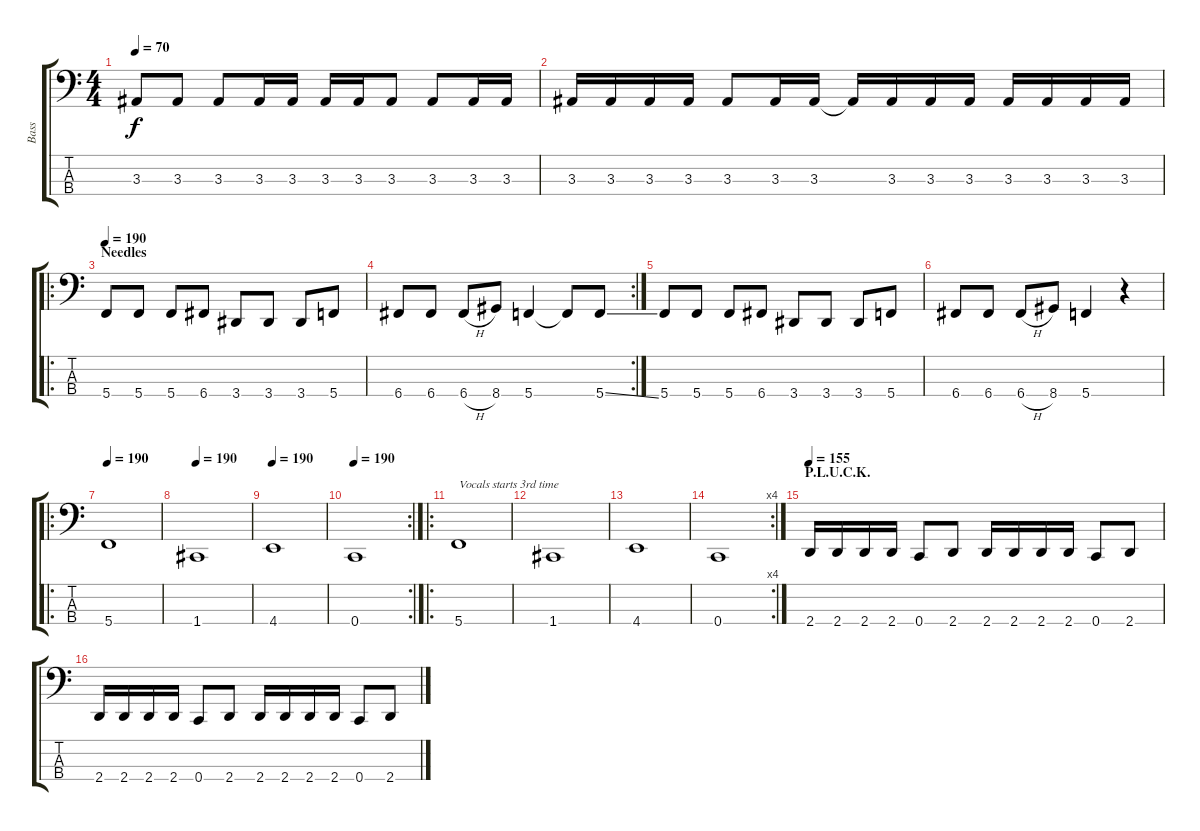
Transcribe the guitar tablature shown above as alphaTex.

\track ("Bass" "Bass") {instrument slapbass2}
\staff {score tabs}
\tuning (F2 C2 G1 C1) {hide}
\ts (4 4)
\tempo 70
\clef f4
\ks c
3.3.8{dy f} 3.3.8 3.3.8 3.3.16 3.3.16 3.3.16 3.3.16 3.3.8 3.3.8 3.3.16 3.3.16 |
3.3.16 3.3.16 3.3.16 3.3.16 3.3.8 3.3.16 3.3.16 3.3{t}.16 3.3.16 3.3.16 3.3.16 3.3.16 3.3.16 3.3.16 3.3.16 |
\ro
\section ("" "Needles")
\tempo 190
5.4.8{instrument electricbassfinger} 5.4.8 5.4.8 6.4.8 3.4.8 3.4.8 3.4.8 5.4.8 |
\rc 2
6.4.8 6.4.8 6.4{h}.8 8.4.8 5.4.4 5.4{t}.8 5.4{ss}.8 |
5.4.8 5.4.8 5.4.8 6.4.8 3.4.8 3.4.8 3.4.8 5.4.8 |
6.4.8 6.4.8 6.4{h}.8 8.4.8 5.4.4 r.4 |
\ro
\tempo 190
5.4.1 |
\tempo 190
1.4.1 |
\tempo 190
4.4.1 |
\rc 2
\tempo 190
0.4.1 |
\ro
5.4.1{txt "Vocals starts 3rd time"} |
1.4.1 |
4.4.1 |
\rc 4
0.4.1 |
\section ("" "P.L.U.C.K.")
\tempo 155
2.4.16{instrument electricbassfinger} 2.4.16 2.4.16 2.4.16 0.4.8 2.4.8 2.4.16 2.4.16 2.4.16 2.4.16 0.4.8 2.4.8 |
2.4.16 2.4.16 2.4.16 2.4.16 0.4.8 2.4.8 2.4.16 2.4.16 2.4.16 2.4.16 0.4.8 2.4.8
